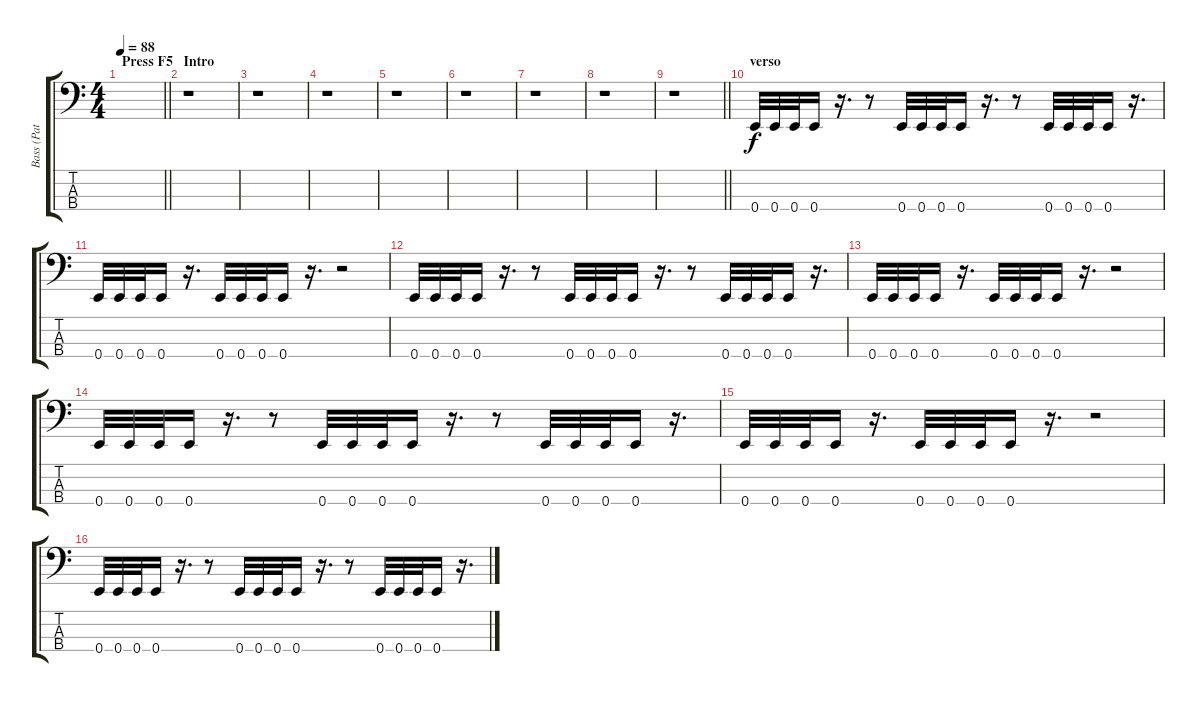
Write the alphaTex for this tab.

\track ("Bass (Pat Aldrich)" "Bass (Pat ") {instrument electricbassfinger}
\staff {score tabs}
\tuning (G2 D2 A1 E1) {hide}
\ts (4 4)
\section ("" "Press F5")
\tempo 88
\clef f4
\barLineRight lightlight
\ks c
|
\section ("" "Intro")
r.1 |
r.1 |
r.1 |
r.1 |
r.1 |
r.1 |
r.1 |
\barLineRight lightlight
r.1 |
\section ("" "verso")
0.4.32 0.4.32 0.4.32 0.4.16 r.16{d} r.8 0.4.32 0.4.32 0.4.32 0.4.16 r.16{d} r.8 0.4.32 0.4.32 0.4.32 0.4.16 r.16{d} |
0.4.32 0.4.32 0.4.32 0.4.16 r.16{d} 0.4.32 0.4.32 0.4.32 0.4.16 r.16{d} r.2 |
0.4.32 0.4.32 0.4.32 0.4.16 r.16{d} r.8 0.4.32 0.4.32 0.4.32 0.4.16 r.16{d} r.8 0.4.32 0.4.32 0.4.32 0.4.16 r.16{d} |
0.4.32 0.4.32 0.4.32 0.4.16 r.16{d} 0.4.32 0.4.32 0.4.32 0.4.16 r.16{d} r.2 |
0.4.32 0.4.32 0.4.32 0.4.16 r.16{d} r.8 0.4.32 0.4.32 0.4.32 0.4.16 r.16{d} r.8 0.4.32 0.4.32 0.4.32 0.4.16 r.16{d} |
0.4.32 0.4.32 0.4.32 0.4.16 r.16{d} 0.4.32 0.4.32 0.4.32 0.4.16 r.16{d} r.2 |
0.4.32 0.4.32 0.4.32 0.4.16 r.16{d} r.8 0.4.32 0.4.32 0.4.32 0.4.16 r.16{d} r.8 0.4.32 0.4.32 0.4.32 0.4.16 r.16{d}
